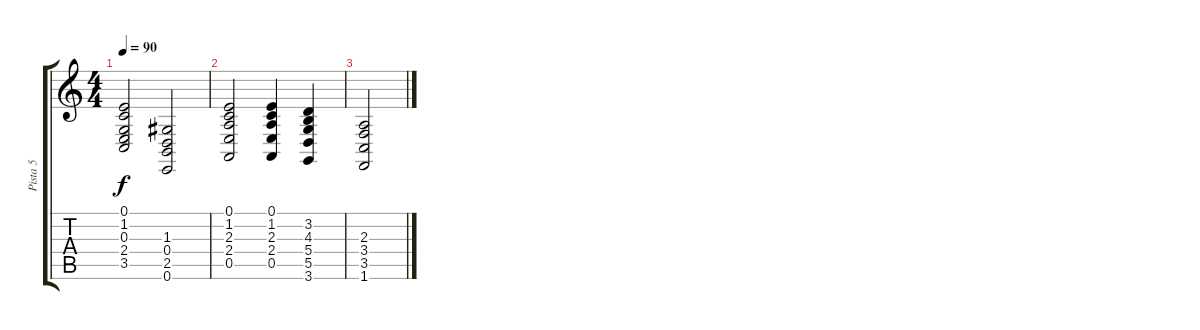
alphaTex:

\track ("Pista 5" "Pista 5") {instrument stringensemble1}
\staff {score tabs}
\tuning (E4 B3 G3 D3 A2 E2) {hide}
\ts (4 4)
\tempo 90
\clef g2
\ks c
(0.1 1.2 0.3 2.4 3.5).2{dy f volume 4} (1.3 0.4 2.5 0.6).2 |
(0.1 1.2 2.3 2.4 0.5).2{volume 3} (0.1 1.2 2.3 2.4 0.5).4 (3.2 4.3 5.4 5.5 3.6).4{volume 2} |
(2.3 3.4 3.5 1.6).2{volume 0}
